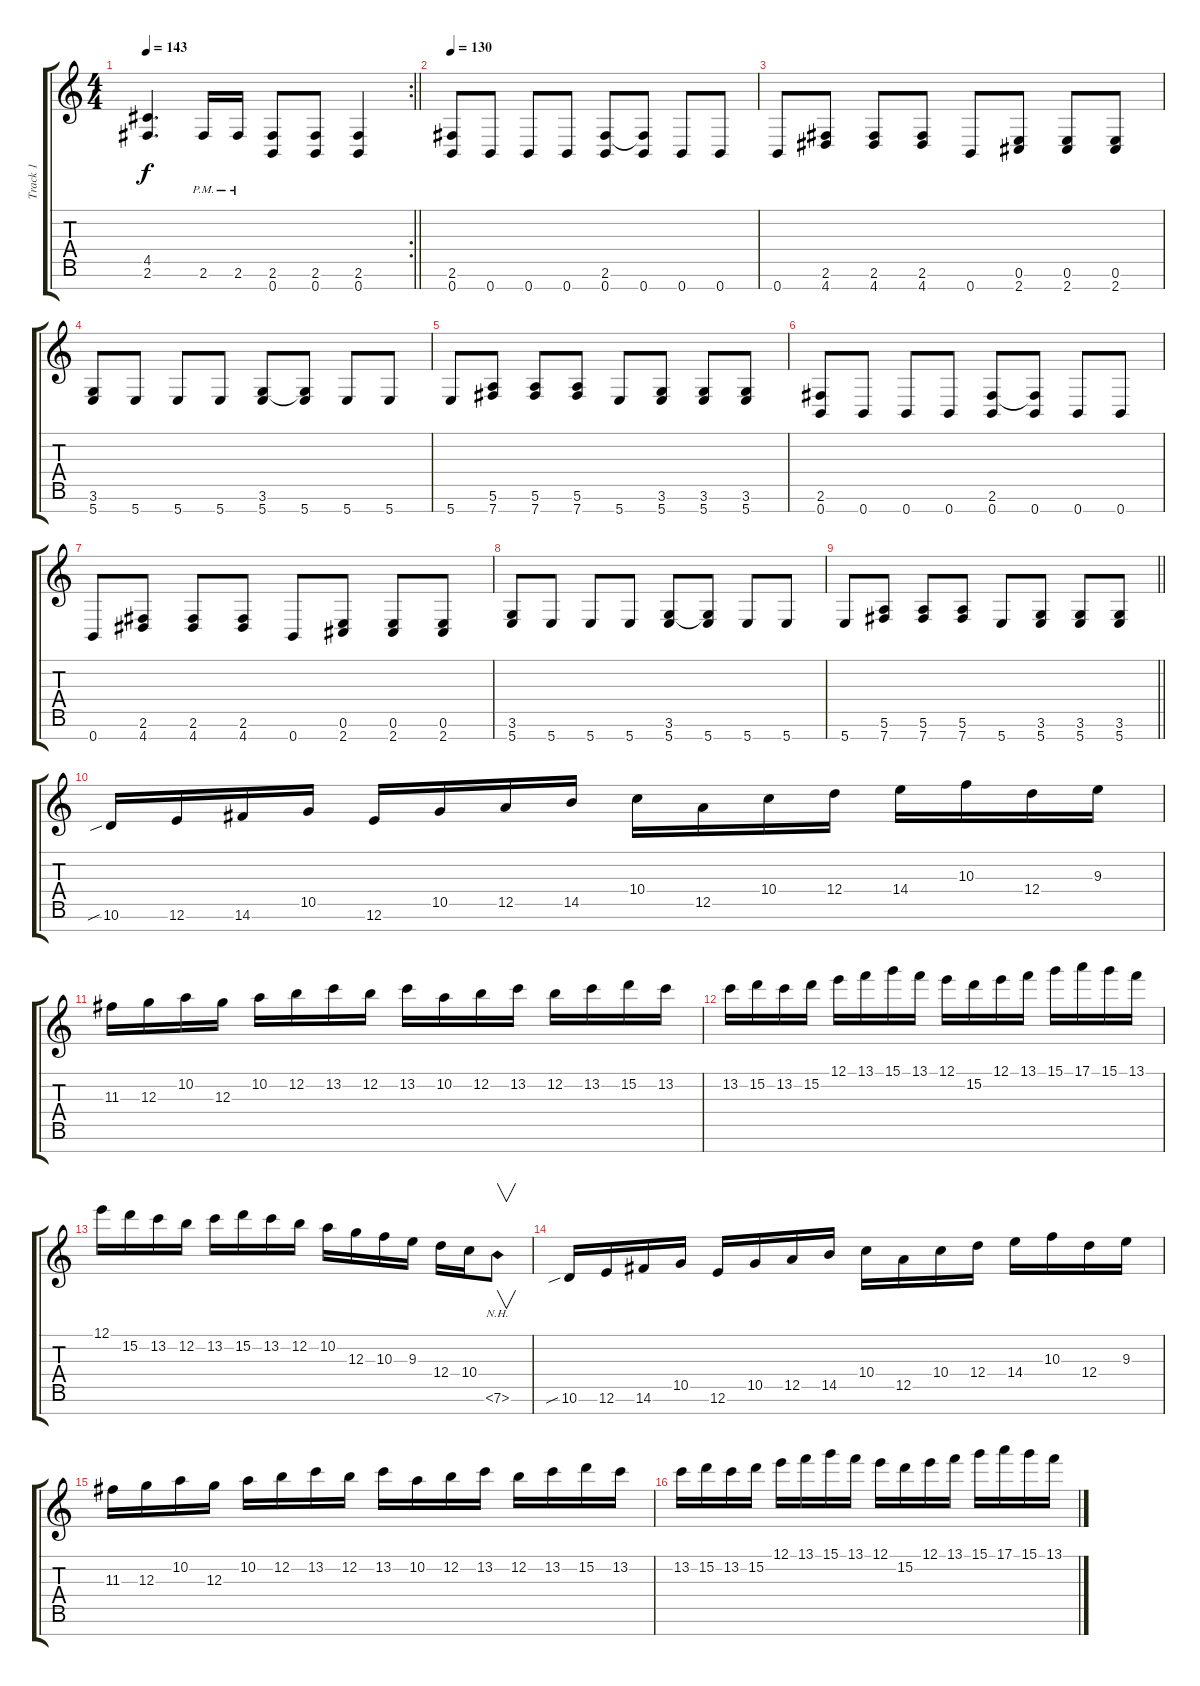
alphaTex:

\track ("Track 1" "Track 1") {instrument distortionguitar}
\staff {score tabs}
\tuning (E4 B3 G3 D3 A2 E2 B1) {hide}
\rc 2
\ts (4 4)
\tempo 143
\clef g2
\barLineRight lightlight
\ks c
(4.5 2.6).4{d dy f} 2.6{pm}.16 2.6{pm}.16 (2.6 0.7).8 (2.6 0.7).8 (2.6 0.7).4 |
\section ("" "")
\tempo 130
(2.6 0.7).8{balance 16} 0.7.8 0.7.8 0.7.8 (2.6 0.7).8 (2.6{t} 0.7).8 0.7.8 0.7.8 |
0.7.8 (2.6 4.7).8 (2.6 4.7).8 (2.6 4.7).8 0.7.8 (0.6 2.7).8 (0.6 2.7).8 (0.6 2.7).8 |
(3.6 5.7).8 5.7.8 5.7.8 5.7.8 (3.6 5.7).8 (3.6{t} 5.7).8 5.7.8 5.7.8 |
5.7.8 (5.6 7.7).8 (5.6 7.7).8 (5.6 7.7).8 5.7.8 (3.6 5.7).8 (3.6 5.7).8 (3.6 5.7).8 |
(2.6 0.7).8 0.7.8 0.7.8 0.7.8 (2.6 0.7).8 (2.6{t} 0.7).8 0.7.8 0.7.8 |
0.7.8 (2.6 4.7).8 (2.6 4.7).8 (2.6 4.7).8 0.7.8 (0.6 2.7).8 (0.6 2.7).8 (0.6 2.7).8 |
(3.6 5.7).8 5.7.8 5.7.8 5.7.8 (3.6 5.7).8 (3.6{t} 5.7).8 5.7.8 5.7.8 |
\barLineRight lightlight
5.7.8 (5.6 7.7).8 (5.6 7.7).8 (5.6 7.7).8 5.7.8 (3.6 5.7).8 (3.6 5.7).8 (3.6 5.7).8 |
\section ("" "")
10.6{sib}.16{balance 8} 12.6.16 14.6.16 10.5.16 12.6.16 10.5.16 12.5.16 14.5.16 10.4.16 12.5.16 10.4.16 12.4.16 14.4.16 10.3.16 12.4.16 9.3.16 |
11.3.16 12.3.16 10.2.16 12.3.16 10.2.16 12.2.16 13.2.16 12.2.16 13.2.16 10.2.16 12.2.16 13.2.16 12.2.16 13.2.16 15.2.16 13.2.16 |
13.2.16 15.2.16 13.2.16 15.2.16 12.1.16 13.1.16 15.1.16 13.1.16 12.1.16 15.2.16 12.1.16 13.1.16 15.1.16 17.1.16 15.1.16 13.1.16 |
12.1.16 15.2.16 13.2.16 12.2.16 13.2.16 15.2.16 13.2.16 12.2.16 10.2.16 12.3.16 10.3.16 9.3.16 12.4.16 10.4.16 7.6{nh}.8{v} |
10.6{sib}.16{balance 8} 12.6.16 14.6.16 10.5.16 12.6.16 10.5.16 12.5.16 14.5.16 10.4.16 12.5.16 10.4.16 12.4.16 14.4.16 10.3.16 12.4.16 9.3.16 |
11.3.16 12.3.16 10.2.16 12.3.16 10.2.16 12.2.16 13.2.16 12.2.16 13.2.16 10.2.16 12.2.16 13.2.16 12.2.16 13.2.16 15.2.16 13.2.16 |
13.2.16 15.2.16 13.2.16 15.2.16 12.1.16 13.1.16 15.1.16 13.1.16 12.1.16 15.2.16 12.1.16 13.1.16 15.1.16 17.1.16 15.1.16 13.1.16
